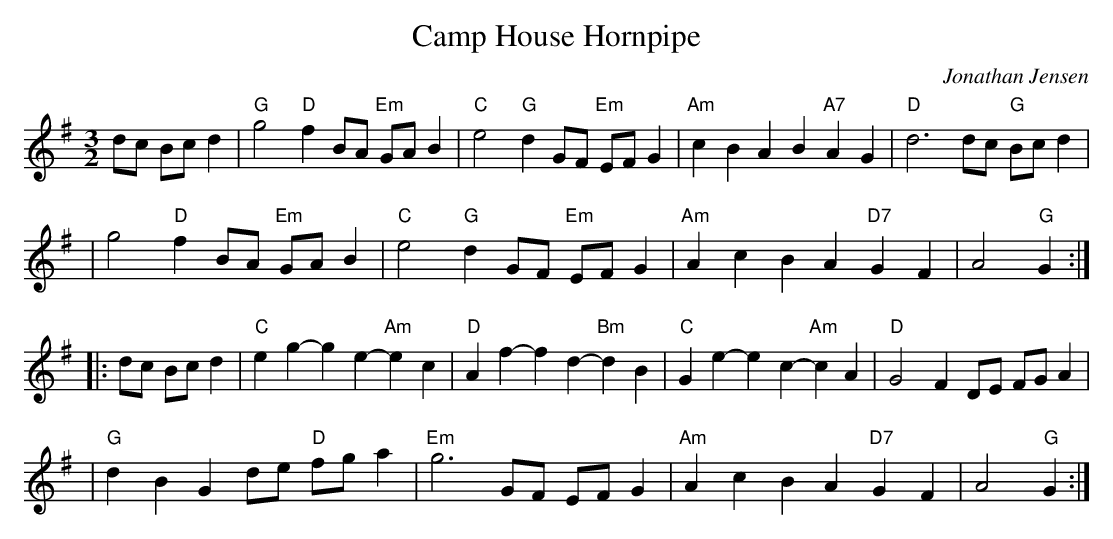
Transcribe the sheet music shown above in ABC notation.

X:1
T: Camp House Hornpipe
C: Jonathan Jensen
M: 3/2
L: 1/8
K: G
   dc Bcd2 \
| "G"g4 "D"f2BA "Em"GAB2 | "C"e4 "G"d2GF "Em"EFG2 | "Am"c2B2 A2B2 "A7"A2G2 | "D"d6 dc "G"Bcd2 |
|    g4 "D"f2BA "Em"GAB2 | "C"e4 "G"d2GF "Em"EFG2 | "Am"A2c2 B2A2 "D7"G2F2 |    A4    "G"G2  :|
|: dc Bcd2  \
| "C"e2g2- g2e2- "Am"e2c2 | "D"A2f2- f2d2- "Bm"d2B2 |  "C"G2e2- e2c2- "Am"c2A2 | "D"G4    F2DE FGA2 |
| "G"d2B2  G2de   "D"fga2 | "Em"g6     GF      EFG2 | "Am"A2c2  B2A2  "D7"G2F2 |    A4 "G"G2  :|
